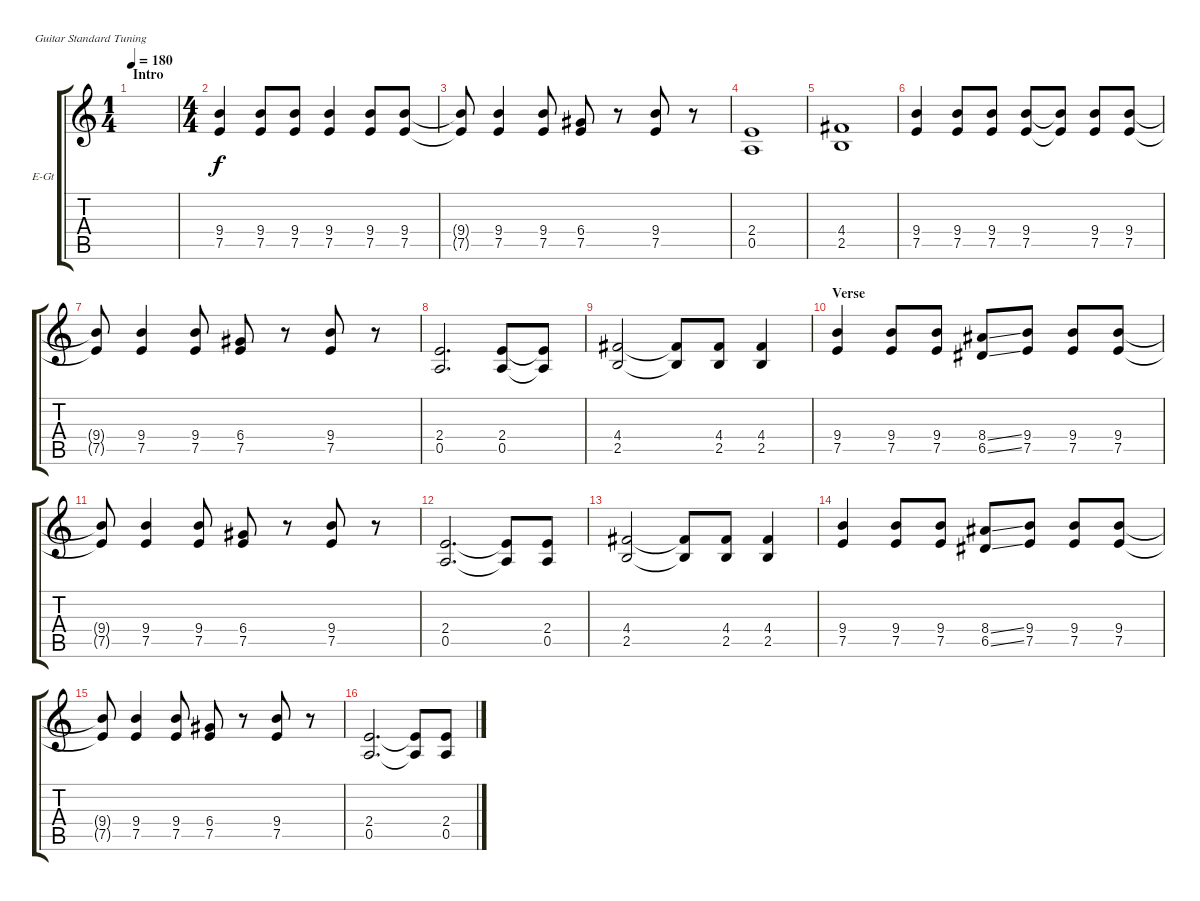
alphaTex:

\defaultSystemsLayout 4
\bracketExtendMode groupsimilarinstruments
\firstSystemTrackNameOrientation horizontal
\otherSystemsTrackNameOrientation horizontal
\track ("Electric Guitar" "E-Gt") {instrument distortionguitar}
\staff {score tabs}
\tuning (E4 B3 G3 D3 A2 E2)
\ts (1 4)
\section ("" "Intro")
\tempo 180
\clef g2
\scale
0.39527
\ks c
|
\ts (4 4)
\scale
0.39527 (9.4 7.5).4 (9.4 7.5).8 (9.4 7.5).8 (9.4 7.5).4 (9.4 7.5).8 (9.4 7.5).8 |
\scale
0.209459 (9.4{t} 7.5{t}).8 (9.4 7.5).4 (9.4 7.5).8 (6.4 7.5).8 r.8 (9.4 7.5).8 r.8 |
\scale
0.333333 (2.4 0.5).1 |
\scale
0.333333 (4.4 2.5).1 |
\scale
0.333333 (9.4 7.5).4 (9.4 7.5).8 (9.4 7.5).8 (9.4 7.5).8 (9.4{t} 7.5{t}).8 (9.4 7.5).8 (9.4 7.5).8 |
\scale
0.333333 (9.4{t} 7.5{t}).8 (9.4 7.5).4 (9.4 7.5).8 (6.4 7.5).8 r.8 (9.4 7.5).8 r.8 |
\scale
0.333333 (2.4 0.5).2{d} (2.4 0.5).8 (2.4{t} 0.5{t}).8 |
\scale
0.333333 (4.4 2.5).2 (4.4{t} 2.5{t}).8 (4.4 2.5).8 (4.4 2.5).4 |
\section ("" "Verse")
\scale
0.333333 (9.4 7.5).4 (9.4 7.5).8 (9.4 7.5).8 (8.4{ss} 6.5{ss}).8 (9.4 7.5).8 (9.4 7.5).8 (9.4 7.5).8 |
\scale
0.333333 (9.4{t} 7.5{t}).8 (9.4 7.5).4 (9.4 7.5).8 (6.4 7.5).8 r.8 (9.4 7.5).8 r.8 |
\scale
0.333333 (2.4 0.5).2{d} (2.4{t} 0.5{t}).8 (2.4 0.5).8 |
\scale
0.333333 (4.4 2.5).2 (4.4{t} 2.5{t}).8 (4.4 2.5).8 (4.4 2.5).4 |
\scale
0.333333 (9.4 7.5).4 (9.4 7.5).8 (9.4 7.5).8 (8.4{ss} 6.5{ss}).8 (9.4 7.5).8 (9.4 7.5).8 (9.4 7.5).8 |
\scale
0.333333 (9.4{t} 7.5{t}).8 (9.4 7.5).4 (9.4 7.5).8 (6.4 7.5).8 r.8 (9.4 7.5).8 r.8 |
\scale
0.333333 (2.4 0.5).2{d} (2.4{t} 0.5{t}).8 (2.4 0.5).8
